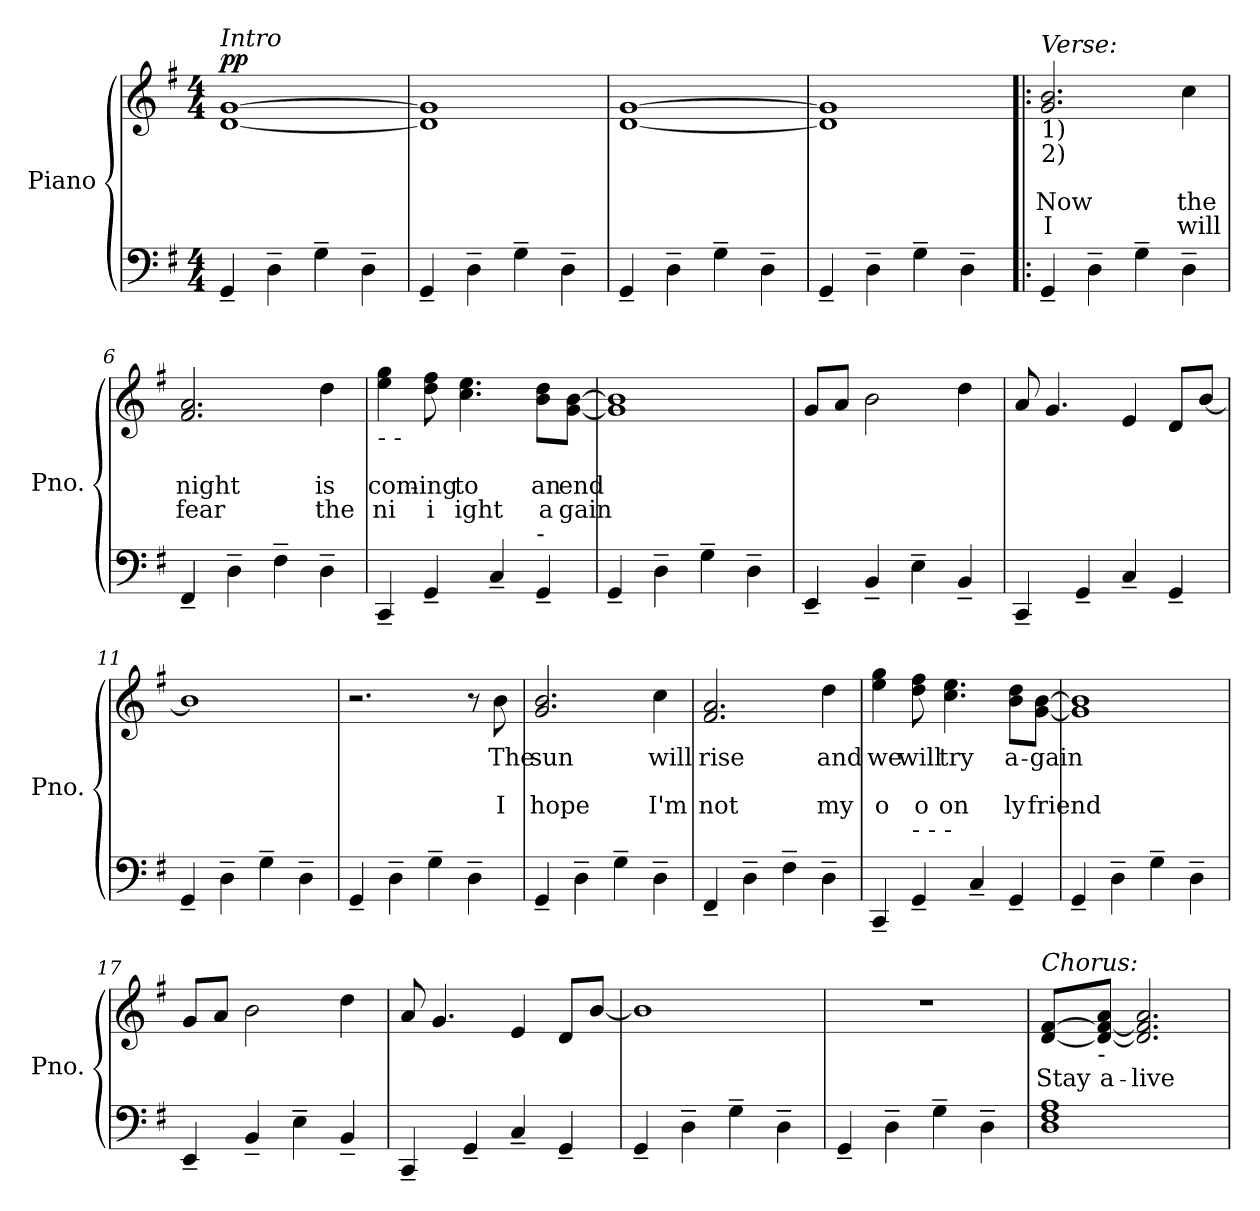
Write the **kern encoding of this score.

**kern	**kern	**text	**text	**text	**dynam
*part1	*part1	*part1	*part1	*part1	*part1
*staff2	*staff1	*staff1	*staff1	*staff1	*staff1/2
*I"Piano	*	*	*	*	*
*I'Pno.	*	*	*	*	*
*clefF4	*clefG2	*	*	*	*
*k[f#]	*k[f#]	*	*	*	*
*M4/4	*M4/4	*	*	*	*
*MM120	*MM120	*	*	*	*
=1	=1	=1	=1	=1	=1
!	!LO:TX:a:i:t=Intro	!	!	!	!
!	!	!	!	!	!LO:DY:b=2
4GG~/	[1d [1g	.	.	.	pp
4D~\	.	.	.	.	.
4G~\	.	.	.	.	.
4D~\	.	.	.	.	.
=2	=2	=2	=2	=2	=2
4GG~/	1d] 1g]	.	.	.	.
4D~\	.	.	.	.	.
4G~\	.	.	.	.	.
4D~\	.	.	.	.	.
=3	=3	=3	=3	=3	=3
4GG~/	[1d [1g	.	.	.	.
4D~\	.	.	.	.	.
4G~\	.	.	.	.	.
4D~\	.	.	.	.	.
=4	=4	=4	=4	=4	=4
4GG~/	1d] 1g]	.	.	.	.
4D~\	.	.	.	.	.
4G~\	.	.	.	.	.
4D~\	.	.	.	.	.
=5!|:	=5!|:	=5!|:	=5!|:	=5!|:	=5!|:
!	!LO:TX:a:i:t=Verse&colon;	!	!	!	!
!	!LO:TX:b:t=1)	!	!	!	!
!	!LO:TX:b:t=2)	!	!	!	!
4GG~/	2.g/ 2.b/	.	Now	I	.
4D~\	.	.	.	.	.
4G~\	.	.	.	.	.
4D~\	4cc\	.	the	will	.
=6	=6	=6	=6	=6	=6
4FF#~/	2.f#/ 2.a/	.	night	fear	.
4D~\	.	.	.	.	.
4F#~\	.	.	.	.	.
4D~\	4dd\	.	is	the	.
=7	=7	=7	=7	=7	=7
!	!LO:TX:b:t=-     -	!	!	!	!
4CC~/	4ee\ 4gg\	.	com-	ni	.
4GG~/	8dd\ 8ff#\	.	-ing	i	.
.	4.cc\ 4.ee\	.	to	ight	.
4C~/	.	.	.	.	.
!LO:TX:a:t=-	!	!	!	!	!
4GG~/	8b\ 8dd\L	.	an	a	.
.	[8g\ [8b\J	.	end	-gain	.
!!LO:LB:g=z
=8	=8	=8	=8	=8	=8
4GG~/	1g] 1b]	.	.	.	.
4D~\	.	.	.	.	.
4G~\	.	.	.	.	.
4D~\	.	.	.	.	.
=9	=9	=9	=9	=9	=9
4EE~/	8g/L	.	.	.	.
.	8a/J	.	.	.	.
4BB~/	2b\	.	.	.	.
4E~\	.	.	.	.	.
4BB~/	4dd\	.	.	.	.
=10	=10	=10	=10	=10	=10
4CC~/	8a/	.	.	.	.
.	4.g/	.	.	.	.
4GG~/	.	.	.	.	.
4C~/	4e/	.	.	.	.
4GG~/	8d/L	.	.	.	.
.	[8b/J	.	.	.	.
=11	=11	=11	=11	=11	=11
4GG~/	1b]	.	.	.	.
4D~\	.	.	.	.	.
4G~\	.	.	.	.	.
4D~\	.	.	.	.	.
=12	=12	=12	=12	=12	=12
4GG~/	2.r	.	.	.	.
4D~\	.	.	.	.	.
4G~\	.	.	.	.	.
4D~\	8r	.	.	.	.
.	8b\	The	.	I	.
=13	=13	=13	=13	=13	=13
4GG~/	2.g/ 2.b/	sun	.	hope	.
4D~\	.	.	.	.	.
4G~\	.	.	.	.	.
4D~\	4cc\	will	.	I'm	.
=14	=14	=14	=14	=14	=14
4FF#~/	2.f#/ 2.a/	rise	.	not	.
4D~\	.	.	.	.	.
4F#~\	.	.	.	.	.
4D~\	4dd\	and	.	my	.
!!LO:LB:g=z
=15	=15	=15	=15	=15	=15
4CC~/	4ee\ 4gg\	we	.	o	.
!LO:TX:a:t=-     -        -	!	!	!	!	!
4GG~/	8dd\ 8ff#\	will	.	o	.
.	4.cc\ 4.ee\	try	.	on	.
4C~/	.	.	.	.	.
4GG~/	8b\ 8dd\L	a-	.	ly	.
.	[8g\ [8b\J	-gain	.	friend	.
=16	=16	=16	=16	=16	=16
4GG~/	1g] 1b]	.	.	.	.
4D~\	.	.	.	.	.
4G~\	.	.	.	.	.
4D~\	.	.	.	.	.
=17	=17	=17	=17	=17	=17
4EE~/	8g/L	.	.	.	.
.	8a/J	.	.	.	.
4BB~/	2b\	.	.	.	.
4E~\	.	.	.	.	.
4BB~/	4dd\	.	.	.	.
=18	=18	=18	=18	=18	=18
4CC~/	8a/	.	.	.	.
.	4.g/	.	.	.	.
4GG~/	.	.	.	.	.
4C~/	4e/	.	.	.	.
4GG~/	8d/L	.	.	.	.
.	[8b/J	.	.	.	.
=19	=19	=19	=19	=19	=19
4GG~/	1b]	.	.	.	.
4D~\	.	.	.	.	.
4G~\	.	.	.	.	.
4D~\	.	.	.	.	.
=20	=20	=20	=20	=20	=20
4GG~/	1r	.	.	.	.
4D~\	.	.	.	.	.
4G~\	.	.	.	.	.
4D~\	.	.	.	.	.
!!LO:LB:g=z
=21	=21	=21	=21	=21	=21
!	!LO:TX:a:i:t=Chorus&colon;	!	!	!	!
1D 1F# 1A	[8d/ [8f#/L	Stay	.	.	.
!	!LO:TX:b:t=-	!	!	!	!
.	8d/_ 8f#/_ 8a/J	a-	.	.	.
.	2.d/] 2.f#/] 2.a/	-live	.	.	.
=	=	=	=	=	=
*-	*-	*-	*-	*-	*-
